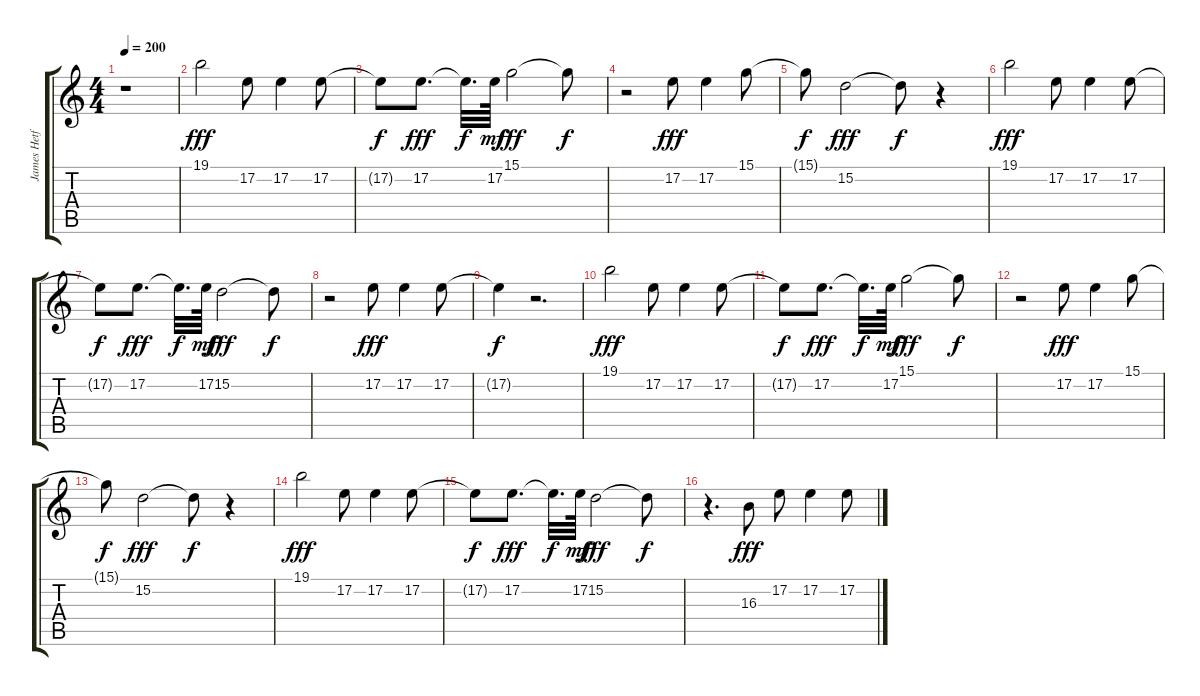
\track ("James Hetfield (Voice)" "James Hetf") {instrument lead2sawtooth}
\staff {score tabs}
\tuning (E4 B3 G3 D3 A2 E2) {hide}
\ts (4 4)
\tempo 200
\clef g2
\ks c
r.1{dy fff} |
19.1.2 17.2.8 17.2.4 17.2.8 |
17.2{t}.8{dy f} 17.2.8{d dy fff} 17.2{t}.32{d dy f} 17.2.64{dy mf} 15.1.2{dy fff} 15.1{t}.8{dy f} |
r.2 17.2.8{dy fff} 17.2.4 15.1.8 |
15.1{t}.8{dy f} 15.2.2{dy fff} 15.2{t}.8{dy f} r.4 |
19.1.2{dy fff} 17.2.8 17.2.4 17.2.8 |
17.2{t}.8{dy f} 17.2.8{d dy fff} 17.2{t}.32{d dy f} 17.2.64{dy mf} 15.2.2{dy fff} 15.2{t}.8{dy f} |
r.2 17.2.8{dy fff} 17.2.4 17.2.8 |
17.2{t}.4{dy f} r.2{d} |
19.1.2{dy fff} 17.2.8 17.2.4 17.2.8 |
17.2{t}.8{dy f} 17.2.8{d dy fff} 17.2{t}.32{d dy f} 17.2.64{dy mf} 15.1.2{dy fff} 15.1{t}.8{dy f} |
r.2 17.2.8{dy fff} 17.2.4 15.1.8 |
15.1{t}.8{dy f} 15.2.2{dy fff} 15.2{t}.8{dy f} r.4 |
19.1.2{dy fff} 17.2.8 17.2.4 17.2.8 |
17.2{t}.8{dy f} 17.2.8{d dy fff} 17.2{t}.32{d dy f} 17.2.64{dy mf} 15.2.2{dy fff} 15.2{t}.8{dy f} |
r.4{d} 16.3.8{dy fff} 17.2.8 17.2.4 17.2.8
